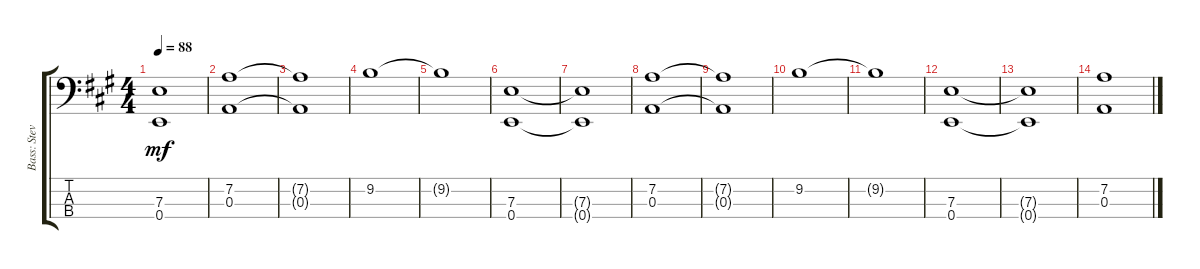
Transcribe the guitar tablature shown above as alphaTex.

\track ("Bass: Steve" "Bass: Stev") {instrument electricbassfinger}
\staff {score tabs}
\tuning (G2 D2 A1 E1) {hide}
\ts (4 4)
\tempo 88
\clef f4
\ks a
(7.3{t} 0.4{t}).1{dy mf} |
(7.2 0.3).1 |
(7.2{t} 0.3{t}).1 |
9.2.1 |
9.2{t}.1 |
(7.3 0.4).1 |
(7.3{t} 0.4{t}).1 |
(7.2 0.3).1 |
(7.2{t} 0.3{t}).1 |
9.2.1 |
9.2{t}.1 |
(7.3 0.4).1 |
(7.3{t} 0.4{t}).1 |
(7.2 0.3).1
